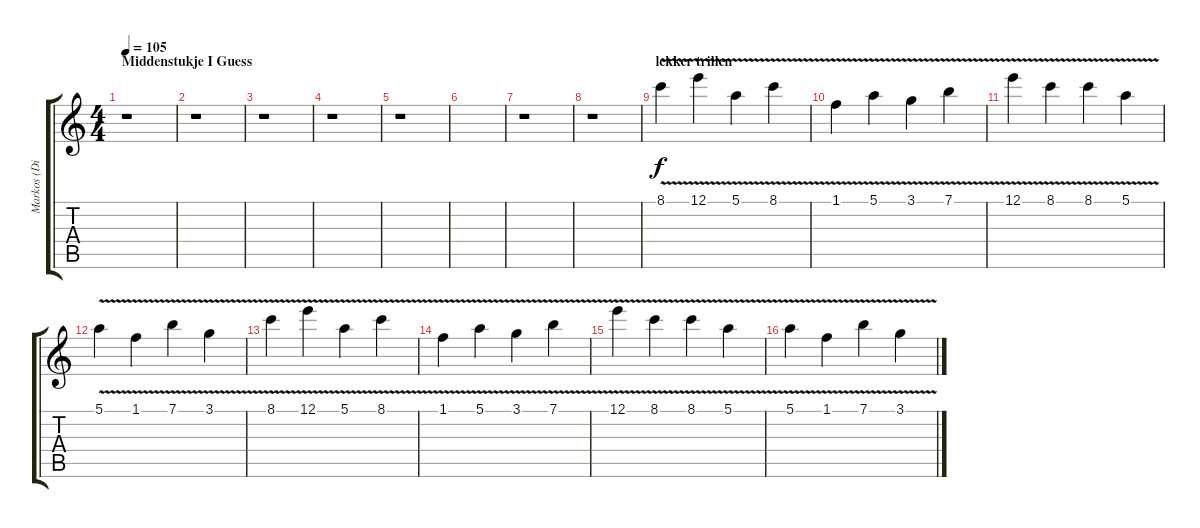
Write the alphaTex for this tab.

\track ("Markos (Dist.)" "Markos (Di") {instrument distortionguitar}
\staff {score tabs}
\tuning (E4 B3 G3 D3 A2 E2) {hide}
\ts (4 4)
\section ("" "Middenstukje I Guess")
\tempo 105
\clef g2
\ks c
r.1{dy f} |
r.1 |
r.1 |
r.1 |
r.1 |
|
r.1 |
r.1 |
\section ("" "lekker trillen")
8.1{v}.4 12.1{v}.4 5.1{v}.4 8.1{v}.4 |
1.1{v}.4 5.1{v}.4 3.1{v}.4 7.1{v}.4 |
12.1{v}.4 8.1{v}.4 8.1{v}.4 5.1{v}.4 |
5.1{v}.4 1.1{v}.4 7.1{v}.4 3.1{v}.4 |
8.1{v}.4 12.1{v}.4 5.1{v}.4 8.1{v}.4 |
1.1{v}.4 5.1{v}.4 3.1{v}.4 7.1{v}.4 |
12.1{v}.4 8.1{v}.4 8.1{v}.4 5.1{v}.4 |
5.1{v}.4 1.1{v}.4 7.1{v}.4 3.1{v}.4
